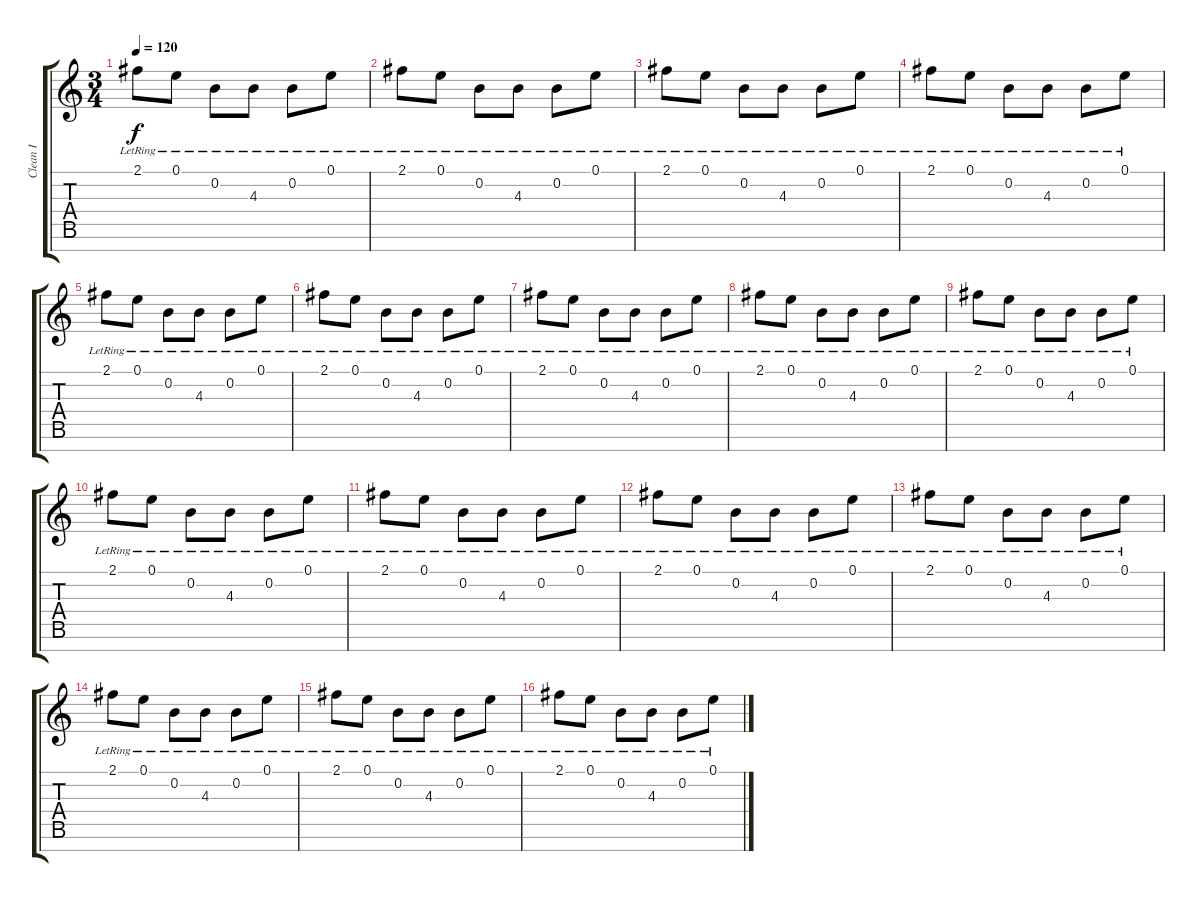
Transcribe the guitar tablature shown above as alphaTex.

\track ("Clean I" "Clean I") {instrument electricguitarclean}
\staff {score tabs}
\tuning (E4 B3 G3 D3 A2 E2 B1) {hide}
\ts (3 4)
\tempo 120
\clef g2
\ks c
2.1{lr}.8{dy f instrument electricguitarclean} 0.1{lr}.8 0.2{lr}.8 4.3{lr}.8 0.2{lr}.8 0.1{lr}.8 |
2.1{lr}.8 0.1{lr}.8 0.2{lr}.8 4.3{lr}.8 0.2{lr}.8 0.1{lr}.8 |
2.1{lr}.8 0.1{lr}.8 0.2{lr}.8 4.3{lr}.8 0.2{lr}.8 0.1{lr}.8 |
2.1{lr}.8 0.1{lr}.8 0.2{lr}.8 4.3{lr}.8 0.2{lr}.8 0.1{lr}.8 |
2.1{lr}.8 0.1{lr}.8 0.2{lr}.8 4.3{lr}.8 0.2{lr}.8 0.1{lr}.8 |
2.1{lr}.8 0.1{lr}.8 0.2{lr}.8 4.3{lr}.8 0.2{lr}.8 0.1{lr}.8 |
2.1{lr}.8 0.1{lr}.8 0.2{lr}.8 4.3{lr}.8 0.2{lr}.8 0.1{lr}.8 |
2.1{lr}.8 0.1{lr}.8 0.2{lr}.8 4.3{lr}.8 0.2{lr}.8 0.1{lr}.8 |
2.1{lr}.8 0.1{lr}.8 0.2{lr}.8 4.3{lr}.8 0.2{lr}.8 0.1{lr}.8 |
2.1{lr}.8 0.1{lr}.8 0.2{lr}.8 4.3{lr}.8 0.2{lr}.8 0.1{lr}.8 |
2.1{lr}.8 0.1{lr}.8 0.2{lr}.8 4.3{lr}.8 0.2{lr}.8 0.1{lr}.8 |
2.1{lr}.8 0.1{lr}.8 0.2{lr}.8 4.3{lr}.8 0.2{lr}.8 0.1{lr}.8 |
2.1{lr}.8 0.1{lr}.8 0.2{lr}.8 4.3{lr}.8 0.2{lr}.8 0.1{lr}.8 |
2.1{lr}.8 0.1{lr}.8 0.2{lr}.8 4.3{lr}.8 0.2{lr}.8 0.1{lr}.8 |
2.1{lr}.8 0.1{lr}.8 0.2{lr}.8 4.3{lr}.8 0.2{lr}.8 0.1{lr}.8 |
2.1{lr}.8 0.1{lr}.8 0.2{lr}.8 4.3{lr}.8 0.2{lr}.8 0.1{lr}.8
